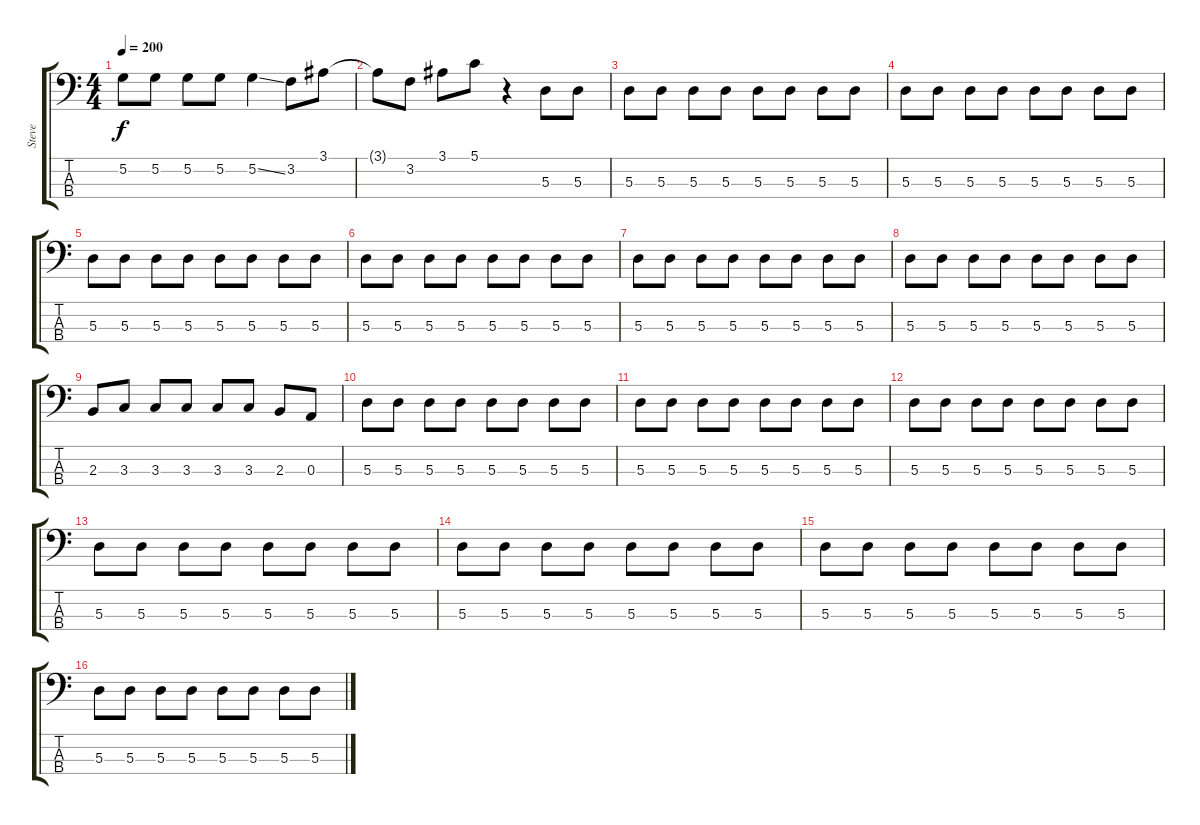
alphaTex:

\track ("Steve" "Steve") {instrument electricbassfinger}
\staff {score tabs}
\tuning (G2 D2 A1 E1) {hide}
\ts (4 4)
\tempo 200
\clef f4
\ks c
5.2{t}.8{dy f} 5.2.8 5.2.8 5.2.8 5.2{ss}.4 3.2.8 3.1.8 |
3.1{t}.8 3.2.8 3.1.8 5.1.8 r.4 5.3.8 5.3.8 |
5.3.8 5.3.8 5.3.8 5.3.8 5.3.8 5.3.8 5.3.8 5.3.8 |
5.3.8 5.3.8 5.3.8 5.3.8 5.3.8 5.3.8 5.3.8 5.3.8 |
5.3.8 5.3.8 5.3.8 5.3.8 5.3.8 5.3.8 5.3.8 5.3.8 |
5.3.8 5.3.8 5.3.8 5.3.8 5.3.8 5.3.8 5.3.8 5.3.8 |
5.3.8 5.3.8 5.3.8 5.3.8 5.3.8 5.3.8 5.3.8 5.3.8 |
5.3.8 5.3.8 5.3.8 5.3.8 5.3.8 5.3.8 5.3.8 5.3.8 |
2.3.8 3.3.8 3.3.8 3.3.8 3.3.8 3.3.8 2.3.8 0.3.8 |
5.3.8 5.3.8 5.3.8 5.3.8 5.3.8 5.3.8 5.3.8 5.3.8 |
5.3.8 5.3.8 5.3.8 5.3.8 5.3.8 5.3.8 5.3.8 5.3.8 |
5.3.8 5.3.8 5.3.8 5.3.8 5.3.8 5.3.8 5.3.8 5.3.8 |
5.3.8 5.3.8 5.3.8 5.3.8 5.3.8 5.3.8 5.3.8 5.3.8 |
5.3.8 5.3.8 5.3.8 5.3.8 5.3.8 5.3.8 5.3.8 5.3.8 |
5.3.8 5.3.8 5.3.8 5.3.8 5.3.8 5.3.8 5.3.8 5.3.8 |
5.3.8 5.3.8 5.3.8 5.3.8 5.3.8 5.3.8 5.3.8 5.3.8
